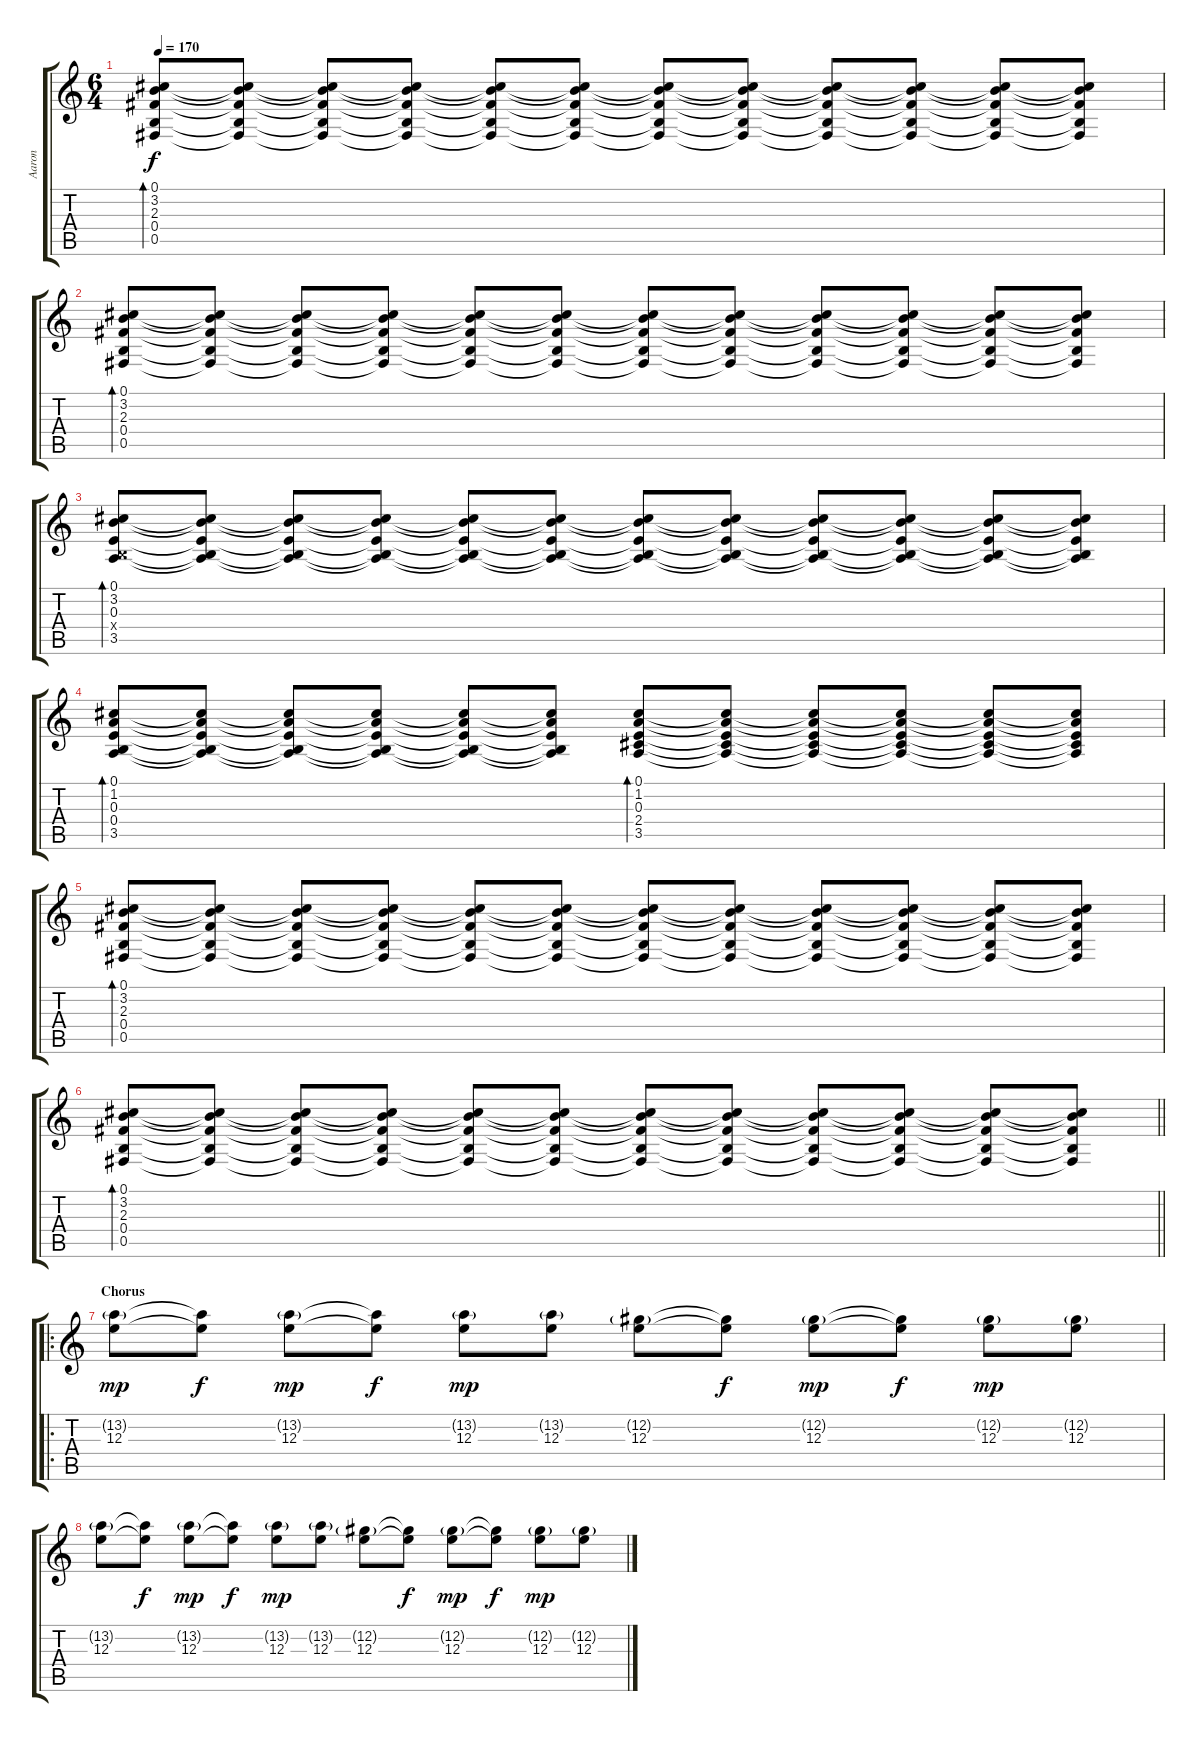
\track ("Aaron" "Aaron") {instrument distortionguitar}
\staff {score tabs}
\tuning (Db4 Ab3 E3 B2 Gb2 B1) {hide}
\ts (6 4)
\tempo 170
\clef g2
\ks c
(0.1 3.2 2.3 0.4 0.5).8{bd 240 dy f instrument electricguitarclean} (0.1{t} 3.2{t} 2.3{t} 0.4{t} 0.5{t}).8 (0.1{t} 3.2{t} 2.3{t} 0.4{t} 0.5{t}).8 (0.1{t} 3.2{t} 2.3{t} 0.4{t} 0.5{t}).8 (0.1{t} 3.2{t} 2.3{t} 0.4{t} 0.5{t}).8 (0.1{t} 3.2{t} 2.3{t} 0.4{t} 0.5{t}).8 (0.1{t} 3.2{t} 2.3{t} 0.4{t} 0.5{t}).8 (0.1{t} 3.2{t} 2.3{t} 0.4{t} 0.5{t}).8 (0.1{t} 3.2{t} 2.3{t} 0.4{t} 0.5{t}).8 (0.1{t} 3.2{t} 2.3{t} 0.4{t} 0.5{t}).8 (0.1{t} 3.2{t} 2.3{t} 0.4{t} 0.5{t}).8 (0.1{t} 3.2{t} 2.3{t} 0.4{t} 0.5{t}).8 |
(0.1 3.2 2.3 0.4 0.5).8{bd 240 instrument electricguitarclean} (0.1{t} 3.2{t} 2.3{t} 0.4{t} 0.5{t}).8 (0.1{t} 3.2{t} 2.3{t} 0.4{t} 0.5{t}).8 (0.1{t} 3.2{t} 2.3{t} 0.4{t} 0.5{t}).8 (0.1{t} 3.2{t} 2.3{t} 0.4{t} 0.5{t}).8 (0.1{t} 3.2{t} 2.3{t} 0.4{t} 0.5{t}).8 (0.1{t} 3.2{t} 2.3{t} 0.4{t} 0.5{t}).8 (0.1{t} 3.2{t} 2.3{t} 0.4{t} 0.5{t}).8 (0.1{t} 3.2{t} 2.3{t} 0.4{t} 0.5{t}).8 (0.1{t} 3.2{t} 2.3{t} 0.4{t} 0.5{t}).8 (0.1{t} 3.2{t} 2.3{t} 0.4{t} 0.5{t}).8 (0.1{t} 3.2{t} 2.3{t} 0.4{t} 0.5{t}).8 |
(0.1 3.2 0.3 0.4{x} 3.5).8{bd 240 instrument electricguitarclean} (0.1{t} 3.2{t} 0.3{t} 0.4{t} 3.5{t}).8 (0.1{t} 3.2{t} 0.3{t} 0.4{t} 3.5{t}).8 (0.1{t} 3.2{t} 0.3{t} 0.4{t} 3.5{t}).8 (0.1{t} 3.2{t} 0.3{t} 0.4{t} 3.5{t}).8 (0.1{t} 3.2{t} 0.3{t} 0.4{t} 3.5{t}).8 (0.1{t} 3.2{t} 0.3{t} 0.4{t} 3.5{t}).8 (0.1{t} 3.2{t} 0.3{t} 0.4{t} 3.5{t}).8 (0.1{t} 3.2{t} 0.3{t} 0.4{t} 3.5{t}).8 (0.1{t} 3.2{t} 0.3{t} 0.4{t} 3.5{t}).8 (0.1{t} 3.2{t} 0.3{t} 0.4{t} 3.5{t}).8 (0.1{t} 3.2{t} 0.3{t} 0.4{t} 3.5{t}).8 |
(0.1 1.2 0.3 0.4 3.5).8{bd 240 instrument electricguitarclean} (0.1{t} 1.2{t} 0.3{t} 0.4{t} 3.5{t}).8 (0.1{t} 1.2{t} 0.3{t} 0.4{t} 3.5{t}).8 (0.1{t} 1.2{t} 0.3{t} 0.4{t} 3.5{t}).8 (0.1{t} 1.2{t} 0.3{t} 0.4{t} 3.5{t}).8 (0.1{t} 1.2{t} 0.3{t} 0.4{t} 3.5{t}).8 (0.1 1.2 0.3 2.4 3.5).8{bd 240} (0.1{t} 1.2{t} 0.3{t} 2.4{t} 3.5{t}).8 (0.1{t} 1.2{t} 0.3{t} 2.4{t} 3.5{t}).8 (0.1{t} 1.2{t} 0.3{t} 2.4{t} 3.5{t}).8 (0.1{t} 1.2{t} 0.3{t} 2.4{t} 3.5{t}).8 (0.1{t} 1.2{t} 0.3{t} 2.4{t} 3.5{t}).8 |
(0.1 3.2 2.3 0.4 0.5).8{bd 240 instrument electricguitarclean} (0.1{t} 3.2{t} 2.3{t} 0.4{t} 0.5{t}).8 (0.1{t} 3.2{t} 2.3{t} 0.4{t} 0.5{t}).8 (0.1{t} 3.2{t} 2.3{t} 0.4{t} 0.5{t}).8 (0.1{t} 3.2{t} 2.3{t} 0.4{t} 0.5{t}).8 (0.1{t} 3.2{t} 2.3{t} 0.4{t} 0.5{t}).8 (0.1{t} 3.2{t} 2.3{t} 0.4{t} 0.5{t}).8 (0.1{t} 3.2{t} 2.3{t} 0.4{t} 0.5{t}).8 (0.1{t} 3.2{t} 2.3{t} 0.4{t} 0.5{t}).8 (0.1{t} 3.2{t} 2.3{t} 0.4{t} 0.5{t}).8 (0.1{t} 3.2{t} 2.3{t} 0.4{t} 0.5{t}).8 (0.1{t} 3.2{t} 2.3{t} 0.4{t} 0.5{t}).8 |
\barLineRight lightlight
(0.1 3.2 2.3 0.4 0.5).8{bd 240 instrument electricguitarclean} (0.1{t} 3.2{t} 2.3{t} 0.4{t} 0.5{t}).8 (0.1{t} 3.2{t} 2.3{t} 0.4{t} 0.5{t}).8 (0.1{t} 3.2{t} 2.3{t} 0.4{t} 0.5{t}).8 (0.1{t} 3.2{t} 2.3{t} 0.4{t} 0.5{t}).8 (0.1{t} 3.2{t} 2.3{t} 0.4{t} 0.5{t}).8 (0.1{t} 3.2{t} 2.3{t} 0.4{t} 0.5{t}).8 (0.1{t} 3.2{t} 2.3{t} 0.4{t} 0.5{t}).8 (0.1{t} 3.2{t} 2.3{t} 0.4{t} 0.5{t}).8 (0.1{t} 3.2{t} 2.3{t} 0.4{t} 0.5{t}).8 (0.1{t} 3.2{t} 2.3{t} 0.4{t} 0.5{t}).8 (0.1{t} 3.2{t} 2.3{t} 0.4{t} 0.5{t}).8 |
\ro
\section ("" "Chorus")
(13.2{g} 12.3).8{dy mp instrument distortionguitar} (13.2{t} 12.3{t}).8{dy f} (13.2{g} 12.3).8{dy mp} (13.2{t} 12.3{t}).8{dy f} (13.2{g} 12.3).8{dy mp} (13.2{g} 12.3).8 (12.2{g} 12.3).8 (12.2{t} 12.3{t}).8{dy f} (12.2{g} 12.3).8{dy mp} (12.2{t} 12.3{t}).8{dy f} (12.2{g} 12.3).8{dy mp} (12.2{g} 12.3).8 |
(13.2{g} 12.3).8{instrument distortionguitar} (13.2{t} 12.3{t}).8{dy f} (13.2{g} 12.3).8{dy mp} (13.2{t} 12.3{t}).8{dy f} (13.2{g} 12.3).8{dy mp} (13.2{g} 12.3).8 (12.2{g} 12.3).8 (12.2{t} 12.3{t}).8{dy f} (12.2{g} 12.3).8{dy mp} (12.2{t} 12.3{t}).8{dy f} (12.2{g} 12.3).8{dy mp} (12.2{g} 12.3).8
